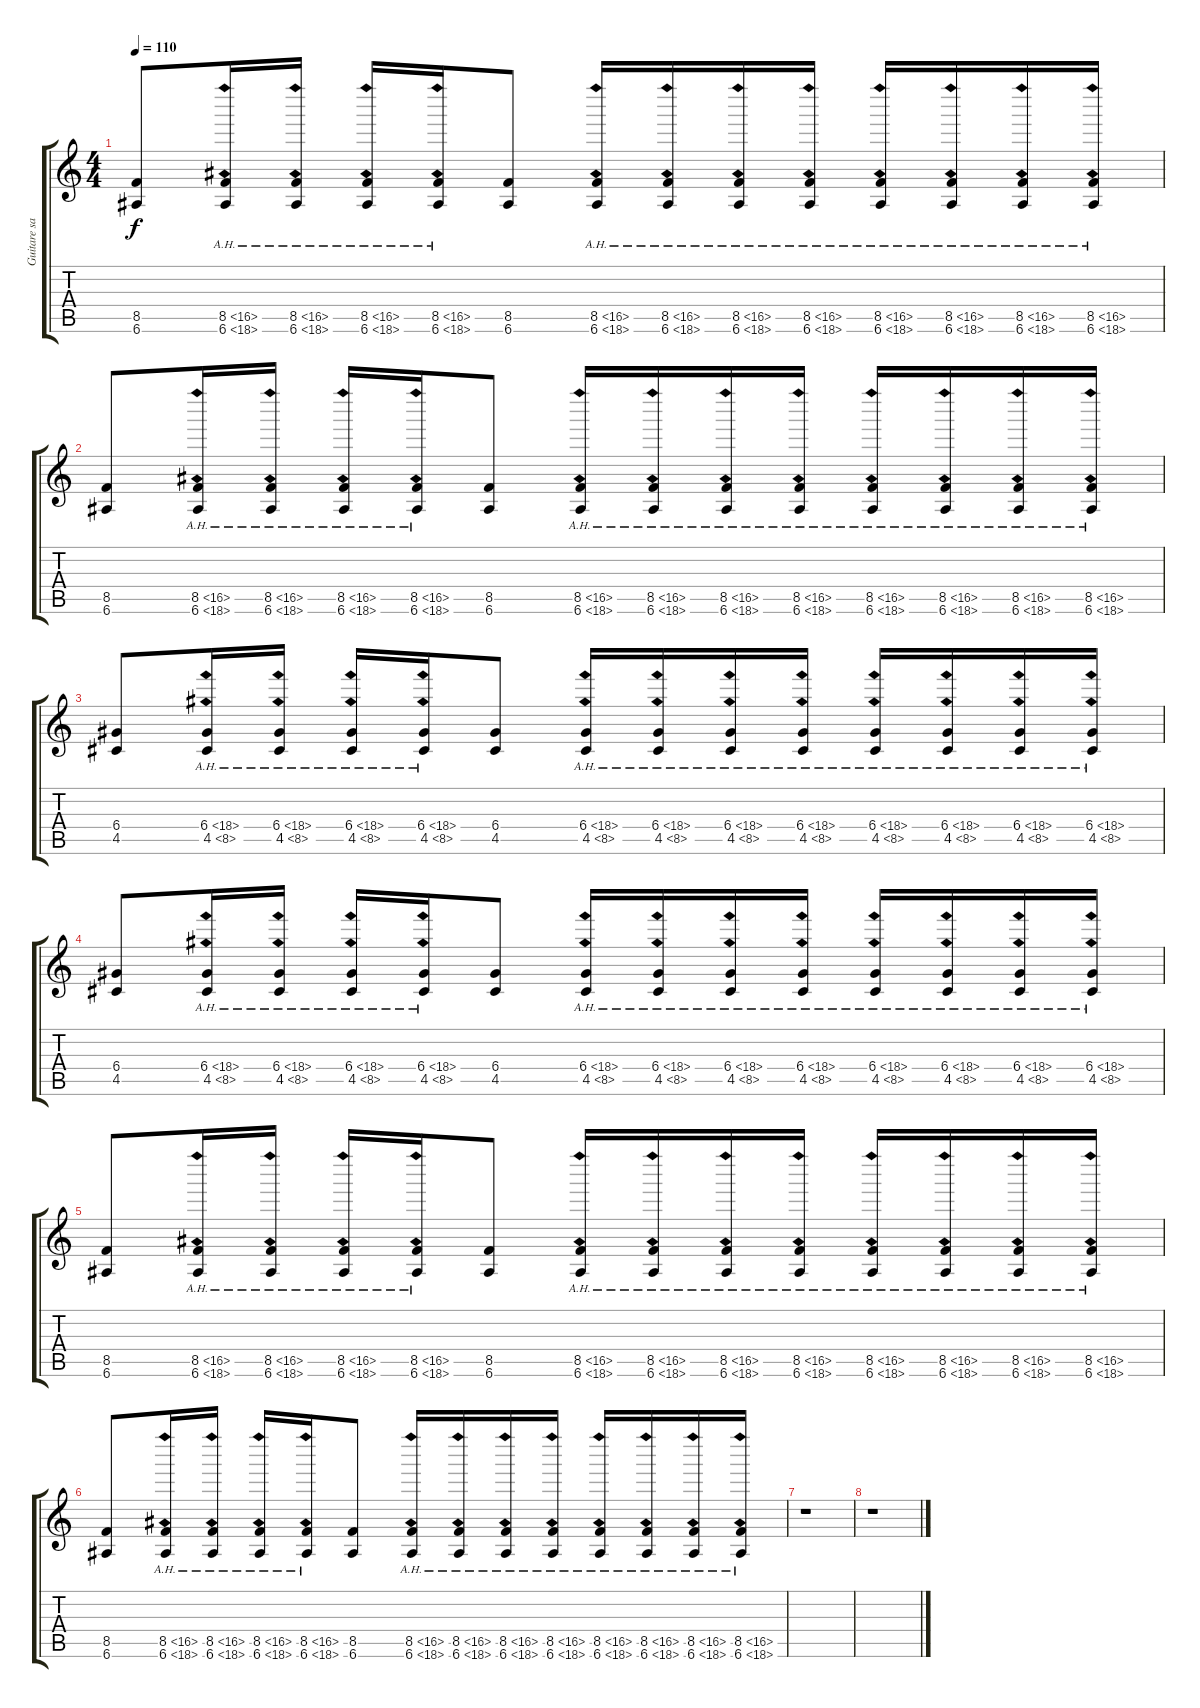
\track ("Guitare saturée" "Guitare sa") {instrument distortionguitar}
\staff {score tabs}
\tuning (E4 B3 G3 D3 A2 E2) {hide}
\ts (4 4)
\tempo 110
\clef g2
\ks c
(8.5 6.6).8{dy f volume 12} (8.5{ah 8} 6.6{ah 12}).16{volume 12} (8.5{ah 8} 6.6{ah 12}).16{volume 12} (8.5{ah 8} 6.6{ah 12}).16{volume 12} (8.5{ah 8} 6.6{ah 12}).16{volume 12} (8.5 6.6).8{volume 12} (8.5{ah 8} 6.6{ah 12}).16{volume 11} (8.5{ah 8} 6.6{ah 12}).16{volume 11} (8.5{ah 8} 6.6{ah 12}).16{volume 11} (8.5{ah 8} 6.6{ah 12}).16{volume 11} (8.5{ah 8} 6.6{ah 12}).16{volume 11} (8.5{ah 8} 6.6{ah 12}).16{volume 11} (8.5{ah 8} 6.6{ah 12}).16{volume 11} (8.5{ah 8} 6.6{ah 12}).16{volume 11} |
(8.5 6.6).8{volume 10} (8.5{ah 8} 6.6{ah 12}).16{volume 10} (8.5{ah 8} 6.6{ah 12}).16{volume 10} (8.5{ah 8} 6.6{ah 12}).16{volume 10} (8.5{ah 8} 6.6{ah 12}).16{volume 10} (8.5 6.6).8{volume 10} (8.5{ah 8} 6.6{ah 12}).16{volume 9} (8.5{ah 8} 6.6{ah 12}).16{volume 9} (8.5{ah 8} 6.6{ah 12}).16{volume 9} (8.5{ah 8} 6.6{ah 12}).16{volume 9} (8.5{ah 8} 6.6{ah 12}).16{volume 9} (8.5{ah 8} 6.6{ah 12}).16{volume 9} (8.5{ah 8} 6.6{ah 12}).16{volume 9} (8.5{ah 8} 6.6{ah 12}).16{volume 9} |
(6.4 4.5).8{volume 8} (6.4{ah 12} 4.5{ah 4}).16{volume 8} (6.4{ah 12} 4.5{ah 4}).16{volume 8} (6.4{ah 12} 4.5{ah 4}).16{volume 8} (6.4{ah 12} 4.5{ah 4}).16{volume 8} (6.4 4.5).8{volume 8} (6.4{ah 12} 4.5{ah 4}).16{volume 7} (6.4{ah 12} 4.5{ah 4}).16{volume 7} (6.4{ah 12} 4.5{ah 4}).16{volume 7} (6.4{ah 12} 4.5{ah 4}).16{volume 7} (6.4{ah 12} 4.5{ah 4}).16{volume 7} (6.4{ah 12} 4.5{ah 4}).16{volume 7} (6.4{ah 12} 4.5{ah 4}).16{volume 7} (6.4{ah 12} 4.5{ah 4}).16{volume 7} |
(6.4 4.5).8{volume 6} (6.4{ah 12} 4.5{ah 4}).16{volume 6} (6.4{ah 12} 4.5{ah 4}).16{volume 6} (6.4{ah 12} 4.5{ah 4}).16{volume 6} (6.4{ah 12} 4.5{ah 4}).16{volume 6} (6.4 4.5).8{volume 6} (6.4{ah 12} 4.5{ah 4}).16{volume 5} (6.4{ah 12} 4.5{ah 4}).16{volume 5} (6.4{ah 12} 4.5{ah 4}).16{volume 5} (6.4{ah 12} 4.5{ah 4}).16{volume 5} (6.4{ah 12} 4.5{ah 4}).16{volume 5} (6.4{ah 12} 4.5{ah 4}).16{volume 5} (6.4{ah 12} 4.5{ah 4}).16{volume 5} (6.4{ah 12} 4.5{ah 4}).16{volume 5} |
(8.5 6.6).8{volume 4} (8.5{ah 8} 6.6{ah 12}).16{volume 4} (8.5{ah 8} 6.6{ah 12}).16{volume 4} (8.5{ah 8} 6.6{ah 12}).16{volume 4} (8.5{ah 8} 6.6{ah 12}).16{volume 4} (8.5 6.6).8{volume 4} (8.5{ah 8} 6.6{ah 12}).16{volume 3} (8.5{ah 8} 6.6{ah 12}).16{volume 3} (8.5{ah 8} 6.6{ah 12}).16{volume 3} (8.5{ah 8} 6.6{ah 12}).16{volume 3} (8.5{ah 8} 6.6{ah 12}).16{volume 3} (8.5{ah 8} 6.6{ah 12}).16{volume 3} (8.5{ah 8} 6.6{ah 12}).16{volume 3} (8.5{ah 8} 6.6{ah 12}).16{volume 3} |
(8.5 6.6).8{volume 2} (8.5{ah 8} 6.6{ah 12}).16{volume 2} (8.5{ah 8} 6.6{ah 12}).16{volume 2} (8.5{ah 8} 6.6{ah 12}).16{volume 2} (8.5{ah 8} 6.6{ah 12}).16{volume 2} (8.5 6.6).8{volume 2} (8.5{ah 8} 6.6{ah 12}).16{volume 1} (8.5{ah 8} 6.6{ah 12}).16{volume 1} (8.5{ah 8} 6.6{ah 12}).16{volume 1} (8.5{ah 8} 6.6{ah 12}).16{volume 1} (8.5{ah 8} 6.6{ah 12}).16{volume 1} (8.5{ah 8} 6.6{ah 12}).16{volume 1} (8.5{ah 8} 6.6{ah 12}).16{volume 1} (8.5{ah 8} 6.6{ah 12}).16{volume 1} |
r.1 |
r.1
